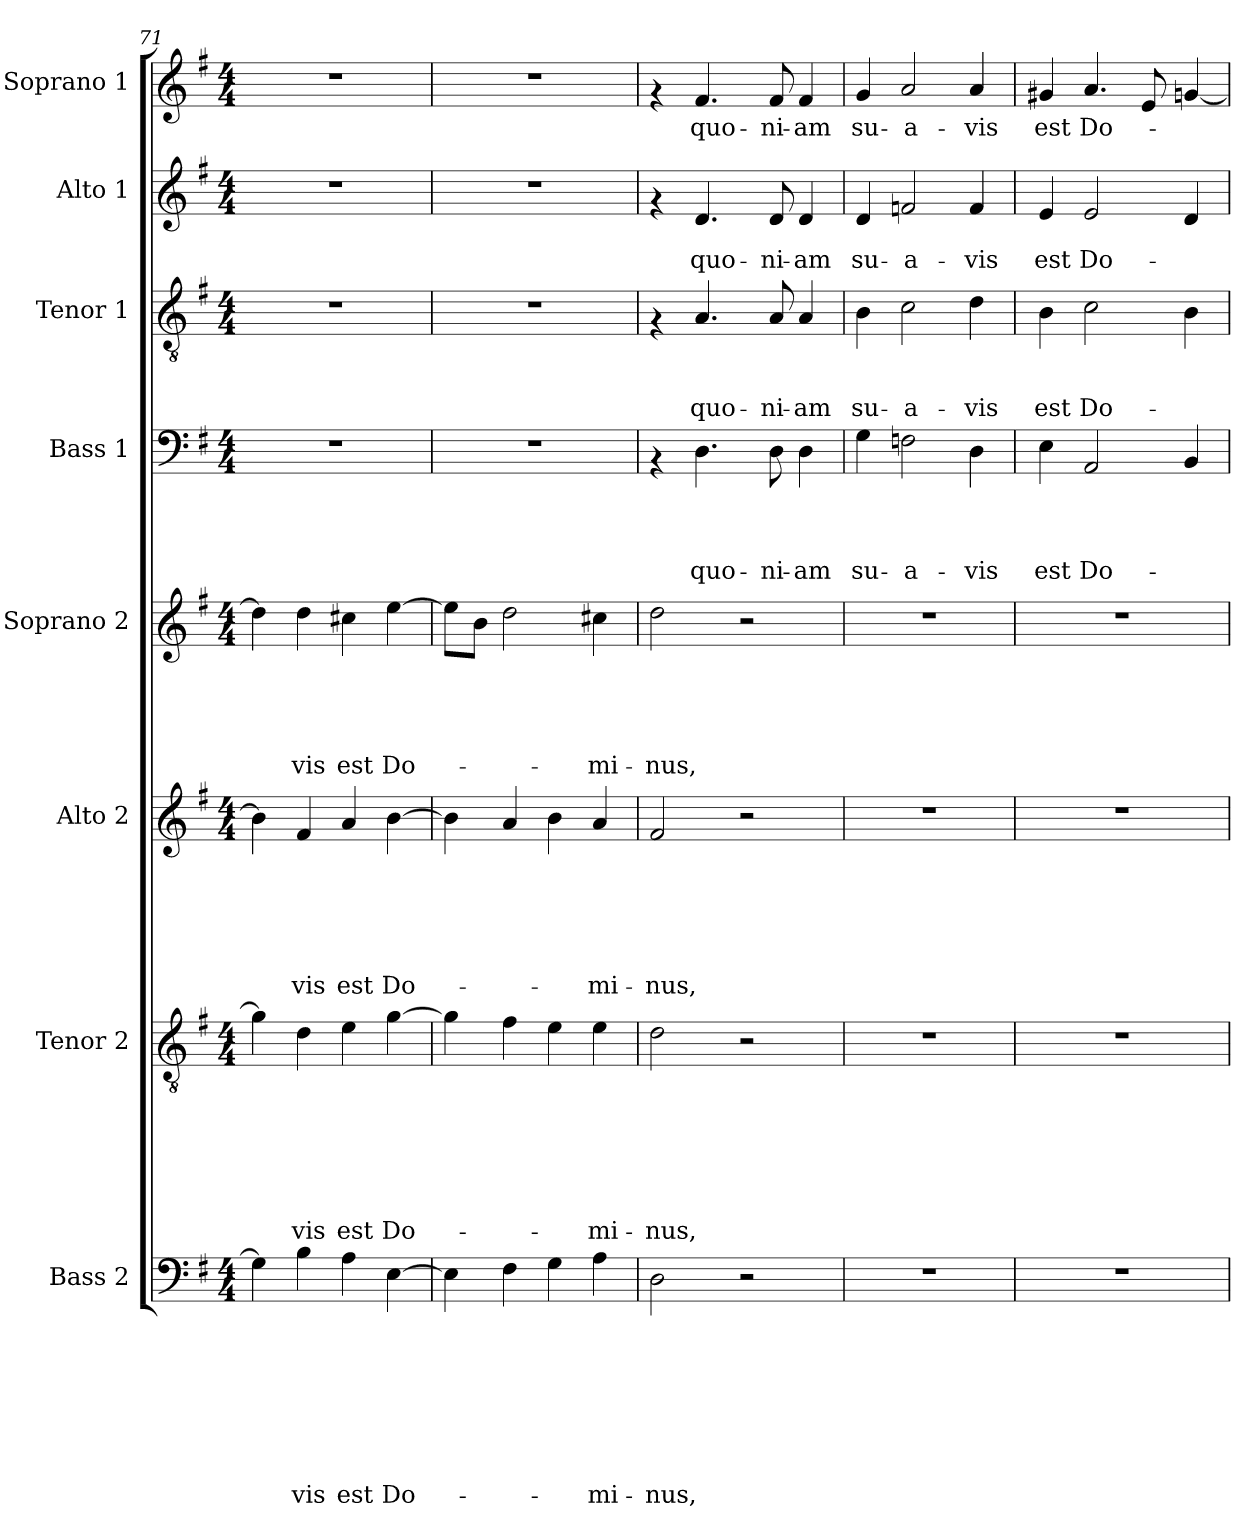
**kern	**text	**text	**text	**text	**text	**text	**text	**text	**kern	**text	**text	**text	**text	**text	**text	**text	**kern	**text	**text	**text	**text	**text	**text	**kern	**text	**text	**text	**text	**text	**kern	**text	**text	**text	**text	**kern	**text	**text	**text	**kern	**text	**text	**kern	**text
*part8	*part8	*part8	*part8	*part8	*part8	*part8	*part8	*part8	*part7	*part7	*part7	*part7	*part7	*part7	*part7	*part7	*part6	*part6	*part6	*part6	*part6	*part6	*part6	*part5	*part5	*part5	*part5	*part5	*part5	*part4	*part4	*part4	*part4	*part4	*part3	*part3	*part3	*part3	*part2	*part2	*part2	*part1	*part1
*staff8	*staff8	*staff8	*staff8	*staff8	*staff8	*staff8	*staff8	*staff8	*staff7	*staff7	*staff7	*staff7	*staff7	*staff7	*staff7	*staff7	*staff6	*staff6	*staff6	*staff6	*staff6	*staff6	*staff6	*staff5	*staff5	*staff5	*staff5	*staff5	*staff5	*staff4	*staff4	*staff4	*staff4	*staff4	*staff3	*staff3	*staff3	*staff3	*staff2	*staff2	*staff2	*staff1	*staff1
*I"Bass 2	*	*	*	*	*	*	*	*	*I"Tenor 2	*	*	*	*	*	*	*	*I"Alto 2	*	*	*	*	*	*	*I"Soprano 2	*	*	*	*	*	*I"Bass 1	*	*	*	*	*I"Tenor 1	*	*	*	*I"Alto 1	*	*	*I"Soprano 1	*
*I'B.	*	*	*	*	*	*	*	*	*I'T.	*	*	*	*	*	*	*	*I'A.	*	*	*	*	*	*	*I'S.	*	*	*	*	*	*I'B.	*	*	*	*	*I'T.	*	*	*	*I'A.	*	*	*I'S.	*
*clefF4	*	*	*	*	*	*	*	*	*clefGv2	*	*	*	*	*	*	*	*clefG2	*	*	*	*	*	*	*clefG2	*	*	*	*	*	*clefF4	*	*	*	*	*clefGv2	*	*	*	*clefG2	*	*	*clefG2	*
*k[f#]	*	*	*	*	*	*	*	*	*k[f#]	*	*	*	*	*	*	*	*k[f#]	*	*	*	*	*	*	*k[f#]	*	*	*	*	*	*k[f#]	*	*	*	*	*k[f#]	*	*	*	*k[f#]	*	*	*k[f#]	*
*G:	*	*	*	*	*	*	*	*	*G:	*	*	*	*	*	*	*	*G:	*	*	*	*	*	*	*G:	*	*	*	*	*	*G:	*	*	*	*	*G:	*	*	*	*G:	*	*	*G:	*
*M4/4	*	*	*	*	*	*	*	*	*M4/4	*	*	*	*	*	*	*	*M4/4	*	*	*	*	*	*	*M4/4	*	*	*	*	*	*M4/4	*	*	*	*	*M4/4	*	*	*	*M4/4	*	*	*M4/4	*
=71	=71	=71	=71	=71	=71	=71	=71	=71	=71	=71	=71	=71	=71	=71	=71	=71	=71	=71	=71	=71	=71	=71	=71	=71	=71	=71	=71	=71	=71	=71	=71	=71	=71	=71	=71	=71	=71	=71	=71	=71	=71	=71	=71
4G\]	.	.	.	.	.	.	.	.	4g\]	.	.	.	.	.	.	.	4b\]	.	.	.	.	.	.	4dd\]	.	.	.	.	.	1r	.	.	.	.	1r	.	.	.	1r	.	.	1r	.
!	!	!	!	!	!	!	!	!LO:LY:b	!	!	!	!	!	!	!	!LO:LY:b	!	!	!	!	!	!	!LO:LY:b	!	!	!	!	!	!LO:LY:b	!	!	!	!	!	!	!	!	!	!	!	!	!	!
4B\	.	.	.	.	.	.	.	-vis	4d\	.	.	.	.	.	.	-vis	4f#/	.	.	.	.	.	-vis	4dd\	.	.	.	.	-vis	.	.	.	.	.	.	.	.	.	.	.	.	.	.
!	!	!	!	!	!	!	!	!LO:LY:b	!	!	!	!	!	!	!	!LO:LY:b	!	!	!	!	!	!	!LO:LY:b	!	!	!	!	!	!LO:LY:b	!	!	!	!	!	!	!	!	!	!	!	!	!	!
4A\	.	.	.	.	.	.	.	est	4e\	.	.	.	.	.	.	est	4a/	.	.	.	.	.	est	4cc#X\	.	.	.	.	est	.	.	.	.	.	.	.	.	.	.	.	.	.	.
!	!	!	!	!	!	!	!	!LO:LY:b	!	!	!	!	!	!	!	!LO:LY:b	!	!	!	!	!	!	!LO:LY:b	!	!	!	!	!	!LO:LY:b	!	!	!	!	!	!	!	!	!	!	!	!	!	!
[>4E\	.	.	.	.	.	.	.	Do-	[>4g\	.	.	.	.	.	.	Do-	[>4b\	.	.	.	.	.	Do-	[>4ee\	.	.	.	.	Do-	.	.	.	.	.	.	.	.	.	.	.	.	.	.
=72	=72	=72	=72	=72	=72	=72	=72	=72	=72	=72	=72	=72	=72	=72	=72	=72	=72	=72	=72	=72	=72	=72	=72	=72	=72	=72	=72	=72	=72	=72	=72	=72	=72	=72	=72	=72	=72	=72	=72	=72	=72	=72	=72
4E\]	.	.	.	.	.	.	.	.	4g\]	.	.	.	.	.	.	.	4b\]	.	.	.	.	.	.	8ee\L]	.	.	.	.	.	1r	.	.	.	.	1r	.	.	.	1r	.	.	1r	.
.	.	.	.	.	.	.	.	.	.	.	.	.	.	.	.	.	.	.	.	.	.	.	.	8b\J	.	.	.	.	.	.	.	.	.	.	.	.	.	.	.	.	.	.	.
4F#\	.	.	.	.	.	.	.	.	4f#\	.	.	.	.	.	.	.	4a/	.	.	.	.	.	.	2dd\	.	.	.	.	.	.	.	.	.	.	.	.	.	.	.	.	.	.	.
4G\	.	.	.	.	.	.	.	.	4e\	.	.	.	.	.	.	.	4b\	.	.	.	.	.	.	.	.	.	.	.	.	.	.	.	.	.	.	.	.	.	.	.	.	.	.
!	!	!	!	!	!	!	!	!LO:LY:b	!	!	!	!	!	!	!	!LO:LY:b	!	!	!	!	!	!	!LO:LY:b	!	!	!	!	!	!LO:LY:b	!	!	!	!	!	!	!	!	!	!	!	!	!	!
4A\	.	.	.	.	.	.	.	-mi-	4e\	.	.	.	.	.	.	-mi-	4a/	.	.	.	.	.	-mi-	4cc#X\	.	.	.	.	-mi-	.	.	.	.	.	.	.	.	.	.	.	.	.	.
=73	=73	=73	=73	=73	=73	=73	=73	=73	=73	=73	=73	=73	=73	=73	=73	=73	=73	=73	=73	=73	=73	=73	=73	=73	=73	=73	=73	=73	=73	=73	=73	=73	=73	=73	=73	=73	=73	=73	=73	=73	=73	=73	=73
!	!	!	!	!	!	!	!	!LO:LY:b	!	!	!	!	!	!	!	!LO:LY:b	!	!	!	!	!	!	!LO:LY:b	!	!	!	!	!	!LO:LY:b	!	!	!	!	!	!	!	!	!	!	!	!	!	!
2D\	.	.	.	.	.	.	.	-nus,	2d\	.	.	.	.	.	.	-nus,	2f#/	.	.	.	.	.	-nus,	2dd\	.	.	.	.	-nus,	4rAA	.	.	.	.	4rF	.	.	.	4rf	.	.	4rf	.
!	!	!	!	!	!	!	!	!	!	!	!	!	!	!	!	!	!	!	!	!	!	!	!	!	!	!	!	!	!	!	!	!	!	!LO:LY:b	!	!	!	!LO:LY:b	!	!	!LO:LY:b	!	!LO:LY:b
.	.	.	.	.	.	.	.	.	.	.	.	.	.	.	.	.	.	.	.	.	.	.	.	.	.	.	.	.	.	4.D\	.	.	.	quo-	4.A/	.	.	quo-	4.d/	.	quo-	4.f#/	quo-
2r	.	.	.	.	.	.	.	.	2r	.	.	.	.	.	.	.	2r	.	.	.	.	.	.	2r	.	.	.	.	.	.	.	.	.	.	.	.	.	.	.	.	.	.	.
!	!	!	!	!	!	!	!	!	!	!	!	!	!	!	!	!	!	!	!	!	!	!	!	!	!	!	!	!	!	!	!	!	!	!LO:LY:b	!	!	!	!LO:LY:b	!	!	!LO:LY:b	!	!LO:LY:b
.	.	.	.	.	.	.	.	.	.	.	.	.	.	.	.	.	.	.	.	.	.	.	.	.	.	.	.	.	.	8D\	.	.	.	-ni-	8A/	.	.	-ni-	8d/	.	-ni-	8f#/	-ni-
!	!	!	!	!	!	!	!	!	!	!	!	!	!	!	!	!	!	!	!	!	!	!	!	!	!	!	!	!	!	!	!	!	!	!LO:LY:b	!	!	!	!LO:LY:b	!	!	!LO:LY:b	!	!LO:LY:b
.	.	.	.	.	.	.	.	.	.	.	.	.	.	.	.	.	.	.	.	.	.	.	.	.	.	.	.	.	.	4D\	.	.	.	-am	4A/	.	.	-am	4d/	.	-am	4f#/	-am
=74	=74	=74	=74	=74	=74	=74	=74	=74	=74	=74	=74	=74	=74	=74	=74	=74	=74	=74	=74	=74	=74	=74	=74	=74	=74	=74	=74	=74	=74	=74	=74	=74	=74	=74	=74	=74	=74	=74	=74	=74	=74	=74	=74
!	!	!	!	!	!	!	!	!	!	!	!	!	!	!	!	!	!	!	!	!	!	!	!	!	!	!	!	!	!	!	!	!	!	!LO:LY:b	!	!	!	!LO:LY:b	!	!	!LO:LY:b	!	!LO:LY:b
1r	.	.	.	.	.	.	.	.	1r	.	.	.	.	.	.	.	1r	.	.	.	.	.	.	1r	.	.	.	.	.	4G\	.	.	.	su-	4B\	.	.	su-	4d/	.	su-	4g/	su-
!	!	!	!	!	!	!	!	!	!	!	!	!	!	!	!	!	!	!	!	!	!	!	!	!	!	!	!	!	!	!	!	!	!	!LO:LY:b	!	!	!	!LO:LY:b	!	!	!LO:LY:b	!	!LO:LY:b
.	.	.	.	.	.	.	.	.	.	.	.	.	.	.	.	.	.	.	.	.	.	.	.	.	.	.	.	.	.	2Fn\	.	.	.	-a-	2c\	.	.	-a-	2fn/	.	-a-	2a/	-a-
!	!	!	!	!	!	!	!	!	!	!	!	!	!	!	!	!	!	!	!	!	!	!	!	!	!	!	!	!	!	!	!	!	!	!LO:LY:b	!	!	!	!LO:LY:b	!	!	!LO:LY:b	!	!LO:LY:b
.	.	.	.	.	.	.	.	.	.	.	.	.	.	.	.	.	.	.	.	.	.	.	.	.	.	.	.	.	.	4D\	.	.	.	-vis	4d\	.	.	-vis	4f/	.	-vis	4a/	-vis
=75	=75	=75	=75	=75	=75	=75	=75	=75	=75	=75	=75	=75	=75	=75	=75	=75	=75	=75	=75	=75	=75	=75	=75	=75	=75	=75	=75	=75	=75	=75	=75	=75	=75	=75	=75	=75	=75	=75	=75	=75	=75	=75	=75
!	!	!	!	!	!	!	!	!	!	!	!	!	!	!	!	!	!	!	!	!	!	!	!	!	!	!	!	!	!	!	!	!	!	!LO:LY:b	!	!	!	!LO:LY:b	!	!	!LO:LY:b	!	!LO:LY:b
1r	.	.	.	.	.	.	.	.	1r	.	.	.	.	.	.	.	1r	.	.	.	.	.	.	1r	.	.	.	.	.	4E\	.	.	.	est	4B\	.	.	est	4e/	.	est	4g#X/	est
!	!	!	!	!	!	!	!	!	!	!	!	!	!	!	!	!	!	!	!	!	!	!	!	!	!	!	!	!	!	!	!	!	!	!LO:LY:b	!	!	!	!LO:LY:b	!	!	!LO:LY:b	!	!LO:LY:b
.	.	.	.	.	.	.	.	.	.	.	.	.	.	.	.	.	.	.	.	.	.	.	.	.	.	.	.	.	.	2AA/	.	.	.	Do-	2c\	.	.	Do-	2e/	.	Do-	4.a/	Do-
.	.	.	.	.	.	.	.	.	.	.	.	.	.	.	.	.	.	.	.	.	.	.	.	.	.	.	.	.	.	.	.	.	.	.	.	.	.	.	.	.	.	8e/	.
.	.	.	.	.	.	.	.	.	.	.	.	.	.	.	.	.	.	.	.	.	.	.	.	.	.	.	.	.	.	4BB/	.	.	.	.	4B\	.	.	.	4d/	.	.	[<4gn/	.
=	=	=	=	=	=	=	=	=	=	=	=	=	=	=	=	=	=	=	=	=	=	=	=	=	=	=	=	=	=	=	=	=	=	=	=	=	=	=	=	=	=	=	=
*-	*-	*-	*-	*-	*-	*-	*-	*-	*-	*-	*-	*-	*-	*-	*-	*-	*-	*-	*-	*-	*-	*-	*-	*-	*-	*-	*-	*-	*-	*-	*-	*-	*-	*-	*-	*-	*-	*-	*-	*-	*-	*-	*-
